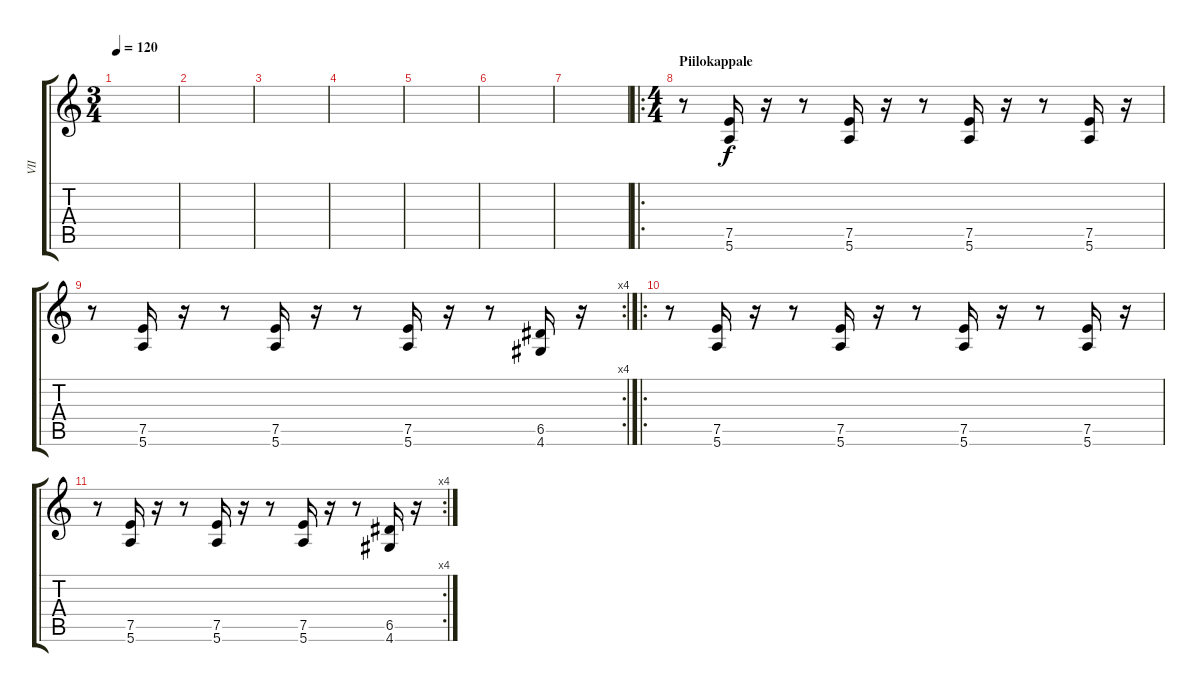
\track ("VII" "VII") {instrument acousticguitarnylon}
\staff {score tabs}
\tuning (E4 B3 G3 D3 A2 E2) {hide}
\ts (3 4)
\tempo 120
\clef g2
\ks c
|
|
|
|
|
|
|
\ro
\ts (4 4)
\section ("" "Piilokappale")
r.8 (7.5 5.6).16 r.16 r.8 (7.5 5.6).16 r.16 r.8 (7.5 5.6).16 r.16 r.8 (7.5 5.6).16 r.16 |
\rc 4
r.8 (7.5 5.6).16 r.16 r.8 (7.5 5.6).16 r.16 r.8 (7.5 5.6).16 r.16 r.8 (6.5 4.6).16 r.16 |
\ro
r.8 (7.5 5.6).16 r.16 r.8 (7.5 5.6).16 r.16 r.8 (7.5 5.6).16 r.16 r.8 (7.5 5.6).16 r.16 |
\rc 4
r.8 (7.5 5.6).16 r.16 r.8 (7.5 5.6).16 r.16 r.8 (7.5 5.6).16 r.16 r.8 (6.5 4.6).16 r.16
